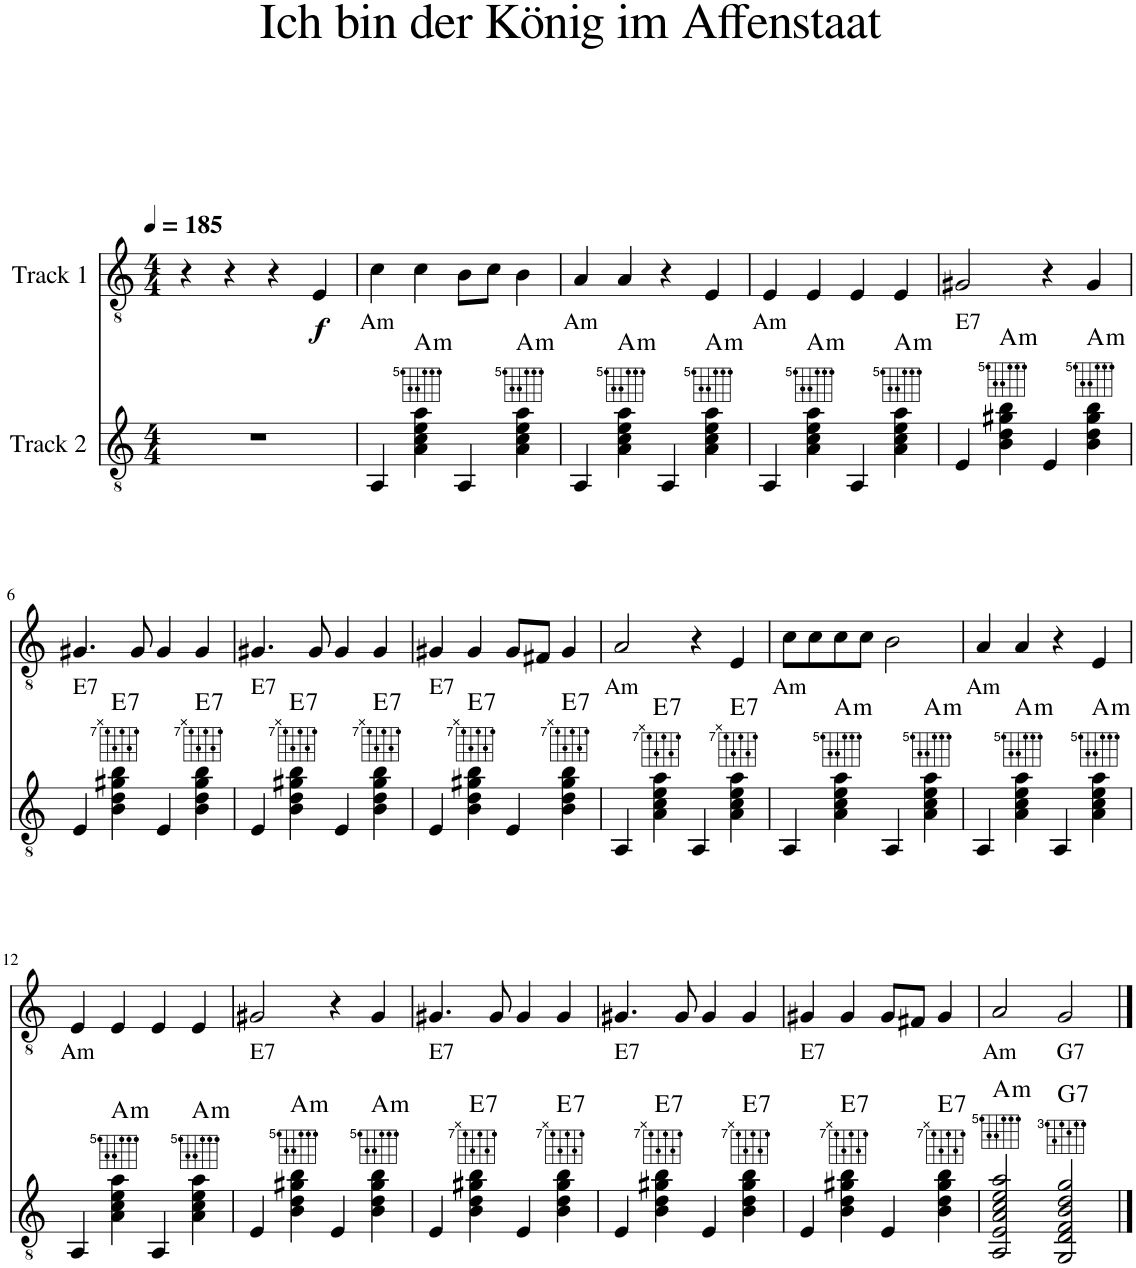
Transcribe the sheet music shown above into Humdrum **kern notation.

**kern	**harte	**kern	**text	**dynam
*part2	*part2	*part1	*part1	*part1
*staff2	*	*staff1	*staff1	*staff1
*I"Track 2	*	*I"Track 1	*	*
*clefGv2	*	*clefGv2	*	*
*k[]	*	*k[]	*	*
*M4/4	*	*M4/4	*	*
*MM185	*	*MM185	*	*
=1	=1	=1	=1	=1
1r	.	4r	.	.
.	.	4r	.	.
.	.	4r	.	.
!	!	!	!	!LO:DY:b
.	.	4E/	.	f
=2	=2	=2	=2	=2
!	!	!	!LO:LY:b	!
4AA/	.	4c\	Am	.
!	!LO:H:kt=m	!	!	!
4A\ 4c\ 4e\ 4a\	A:min	4c\	.	.
4AA/	.	8B\L	.	.
.	.	8c\J	.	.
!	!LO:H:kt=m	!	!	!
4A\ 4c\ 4e\ 4a\	A:min	4B\	.	.
=3	=3	=3	=3	=3
!	!	!	!LO:LY:b	!
4AA/	.	4A/	Am	.
!	!LO:H:kt=m	!	!	!
4A\ 4c\ 4e\ 4a\	A:min	4A/	.	.
4AA/	.	4r	.	.
!	!LO:H:kt=m	!	!	!
4A\ 4c\ 4e\ 4a\	A:min	4E/	.	.
=4	=4	=4	=4	=4
!	!	!	!LO:LY:b	!
4AA/	.	4E/	Am	.
!	!LO:H:kt=m	!	!	!
4A\ 4c\ 4e\ 4a\	A:min	4E/	.	.
4AA/	.	4E/	.	.
!	!LO:H:kt=m	!	!	!
4A\ 4c\ 4e\ 4a\	A:min	4E/	.	.
=5	=5	=5	=5	=5
!	!	!	!LO:LY:b	!
4E/	.	2G#X/	E7	.
!	!LO:H:kt=m	!	!	!
4B\ 4d\ 4g#X\ 4b\	A:min	.	.	.
4E/	.	4r	.	.
!	!LO:H:kt=m	!	!	!
4B\ 4d\ 4g#\ 4b\	A:min	4G#/	.	.
!!LO:LB:g=z
=6	=6	=6	=6	=6
!	!	!	!LO:LY:b	!
4E/	.	4.G#X/	E7	.
!	!LO:H:kt=7	!	!	!
4B\ 4d\ 4g#X\ 4b\	E:7	.	.	.
.	.	8G#/	.	.
4E/	.	4G#/	.	.
!	!LO:H:kt=7	!	!	!
4B\ 4d\ 4g#\ 4b\	E:7	4G#/	.	.
=7	=7	=7	=7	=7
!	!	!	!LO:LY:b	!
4E/	.	4.G#X/	E7	.
!	!LO:H:kt=7	!	!	!
4B\ 4d\ 4g#X\ 4b\	E:7	.	.	.
.	.	8G#/	.	.
4E/	.	4G#/	.	.
!	!LO:H:kt=7	!	!	!
4B\ 4d\ 4g#\ 4b\	E:7	4G#/	.	.
=8	=8	=8	=8	=8
!	!	!	!LO:LY:b	!
4E/	.	4G#X/	E7	.
!	!LO:H:kt=7	!	!	!
4B\ 4d\ 4g#X\ 4b\	E:7	4G#/	.	.
4E/	.	8G#/L	.	.
.	.	8F#X/J	.	.
!	!LO:H:kt=7	!	!	!
4B\ 4d\ 4g#\ 4b\	E:7	4G#/	.	.
=9	=9	=9	=9	=9
!	!	!	!LO:LY:b	!
4AA/	.	2A/	Am	.
!	!LO:H:kt=7	!	!	!
4A\ 4c\ 4e\ 4a\	E:7	.	.	.
4AA/	.	4r	.	.
!	!LO:H:kt=7	!	!	!
4A\ 4c\ 4e\ 4a\	E:7	4E/	.	.
=10	=10	=10	=10	=10
!	!	!	!LO:LY:b	!
4AA/	.	8c\L	Am	.
.	.	8c\	.	.
!	!LO:H:kt=m	!	!	!
4A\ 4c\ 4e\ 4a\	A:min	8c\	.	.
.	.	8c\J	.	.
4AA/	.	2B\	.	.
!	!LO:H:kt=m	!	!	!
4A\ 4c\ 4e\ 4a\	A:min	.	.	.
=11	=11	=11	=11	=11
!	!	!	!LO:LY:b	!
4AA/	.	4A/	Am	.
!	!LO:H:kt=m	!	!	!
4A\ 4c\ 4e\ 4a\	A:min	4A/	.	.
4AA/	.	4r	.	.
!	!LO:H:kt=m	!	!	!
4A\ 4c\ 4e\ 4a\	A:min	4E/	.	.
!!LO:LB:g=z
=12	=12	=12	=12	=12
!	!	!	!LO:LY:b	!
4AA/	.	4E/	Am	.
!	!LO:H:kt=m	!	!	!
4A\ 4c\ 4e\ 4a\	A:min	4E/	.	.
4AA/	.	4E/	.	.
!	!LO:H:kt=m	!	!	!
4A\ 4c\ 4e\ 4a\	A:min	4E/	.	.
=13	=13	=13	=13	=13
!	!	!	!LO:LY:b	!
4E/	.	2G#X/	E7	.
!	!LO:H:kt=m	!	!	!
4B\ 4d\ 4g#X\ 4b\	A:min	.	.	.
4E/	.	4r	.	.
!	!LO:H:kt=m	!	!	!
4B\ 4d\ 4g#\ 4b\	A:min	4G#/	.	.
=14	=14	=14	=14	=14
!	!	!	!LO:LY:b	!
4E/	.	4.G#X/	E7	.
!	!LO:H:kt=7	!	!	!
4B\ 4d\ 4g#X\ 4b\	E:7	.	.	.
.	.	8G#/	.	.
4E/	.	4G#/	.	.
!	!LO:H:kt=7	!	!	!
4B\ 4d\ 4g#\ 4b\	E:7	4G#/	.	.
=15	=15	=15	=15	=15
!	!	!	!LO:LY:b	!
4E/	.	4.G#X/	E7	.
!	!LO:H:kt=7	!	!	!
4B\ 4d\ 4g#X\ 4b\	E:7	.	.	.
.	.	8G#/	.	.
4E/	.	4G#/	.	.
!	!LO:H:kt=7	!	!	!
4B\ 4d\ 4g#\ 4b\	E:7	4G#/	.	.
=16	=16	=16	=16	=16
!	!	!	!LO:LY:b	!
4E/	.	4G#X/	E7	.
!	!LO:H:kt=7	!	!	!
4B\ 4d\ 4g#X\ 4b\	E:7	4G#/	.	.
4E/	.	8G#/L	.	.
.	.	8F#X/J	.	.
!	!LO:H:kt=7	!	!	!
4B\ 4d\ 4g#\ 4b\	E:7	4G#/	.	.
=17	=17	=17	=17	=17
!	!LO:H:kt=m	!	!LO:LY:b	!
2AA/ 2E/ 2A/ 2c/ 2e/ 2a/	A:min	2A/	Am	.
!	!LO:H:kt=7	!	!LO:LY:b	!
2GG/ 2D/ 2F/ 2B/ 2d/ 2g/	G:7	2G/	G7	.
==	==	==	==	==
*-	*-	*-	*-	*-
